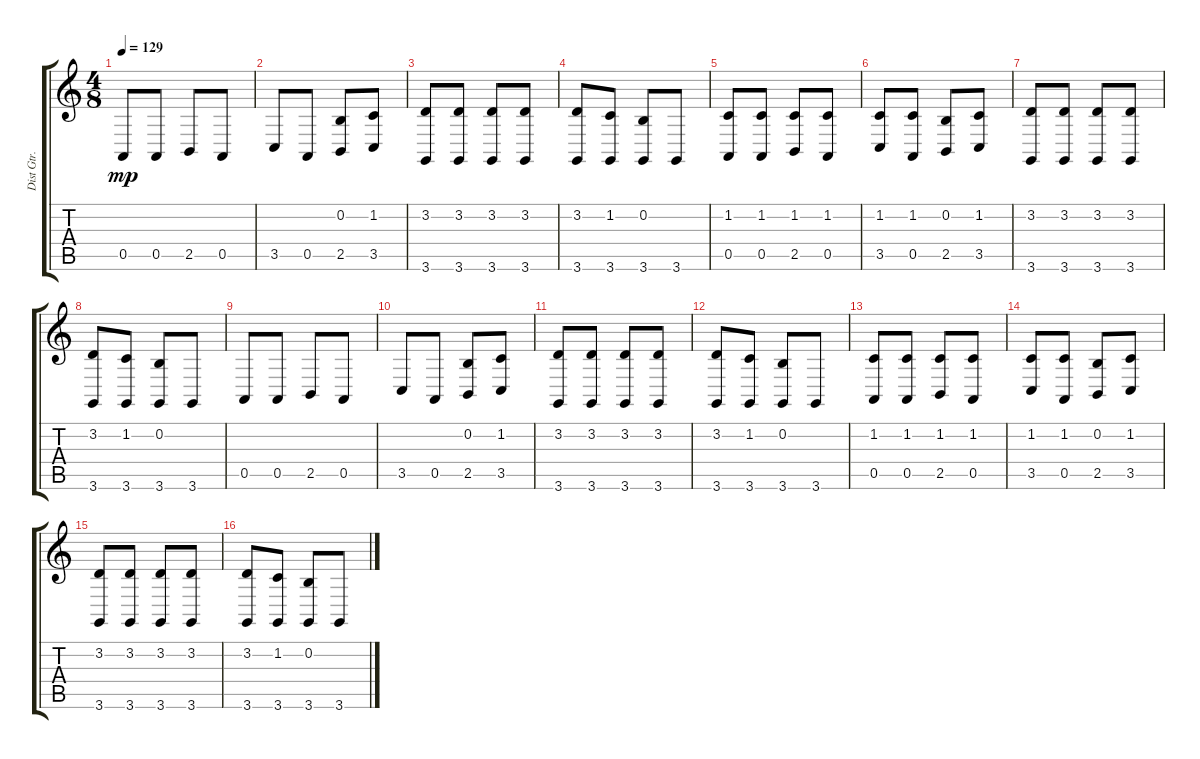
\track ("Dist Gtr." "Dist Gtr.") {instrument lead5charang}
\staff {score tabs}
\tuning (E4 B3 G3 D3 A2 E2) {hide}
\ts (4 8)
\tempo 129
\clef g2
\ks c
0.5.8{dy mp} 0.5.8 2.5.8 0.5.8 |
3.5.8 0.5.8 (0.2 2.5).8 (1.2 3.5).8 |
(3.2 3.6).8 (3.2 3.6).8 (3.2 3.6).8 (3.2 3.6).8 |
(3.2 3.6).8 (1.2 3.6).8 (0.2 3.6).8 3.6.8 |
(1.2 0.5).8 (1.2 0.5).8 (1.2 2.5).8 (1.2 0.5).8 |
(1.2 3.5).8 (1.2 0.5).8 (0.2 2.5).8 (1.2 3.5).8 |
(3.2 3.6).8 (3.2 3.6).8 (3.2 3.6).8 (3.2 3.6).8 |
(3.2 3.6).8 (1.2 3.6).8 (0.2 3.6).8 3.6.8 |
0.5.8 0.5.8 2.5.8 0.5.8 |
3.5.8 0.5.8 (0.2 2.5).8 (1.2 3.5).8 |
(3.2 3.6).8 (3.2 3.6).8 (3.2 3.6).8 (3.2 3.6).8 |
(3.2 3.6).8 (1.2 3.6).8 (0.2 3.6).8 3.6.8 |
(1.2 0.5).8 (1.2 0.5).8 (1.2 2.5).8 (1.2 0.5).8 |
(1.2 3.5).8 (1.2 0.5).8 (0.2 2.5).8 (1.2 3.5).8 |
(3.2 3.6).8 (3.2 3.6).8 (3.2 3.6).8 (3.2 3.6).8 |
(3.2 3.6).8 (1.2 3.6).8 (0.2 3.6).8 3.6.8
